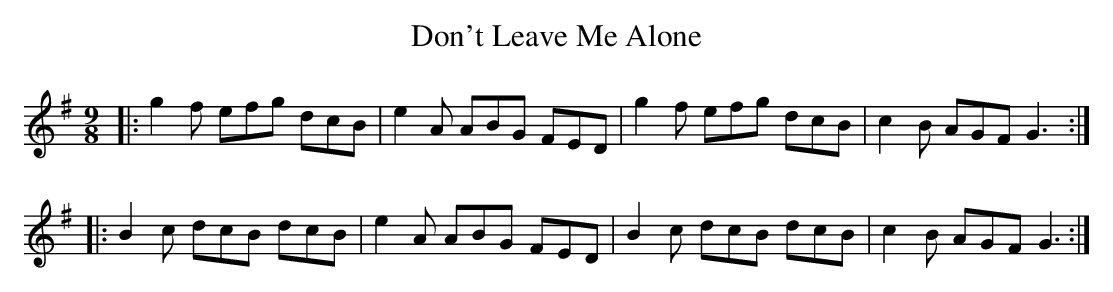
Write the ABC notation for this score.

X:1
T: Don't Leave Me Alone
M: 9/8
K: G
|: g2f efg dcB | e2A ABG FED | g2f efg dcB | c2B AGF G3 :|
|: B2c dcB dcB | e2A ABG FED | B2c dcB dcB | c2B AGF G3 :|
